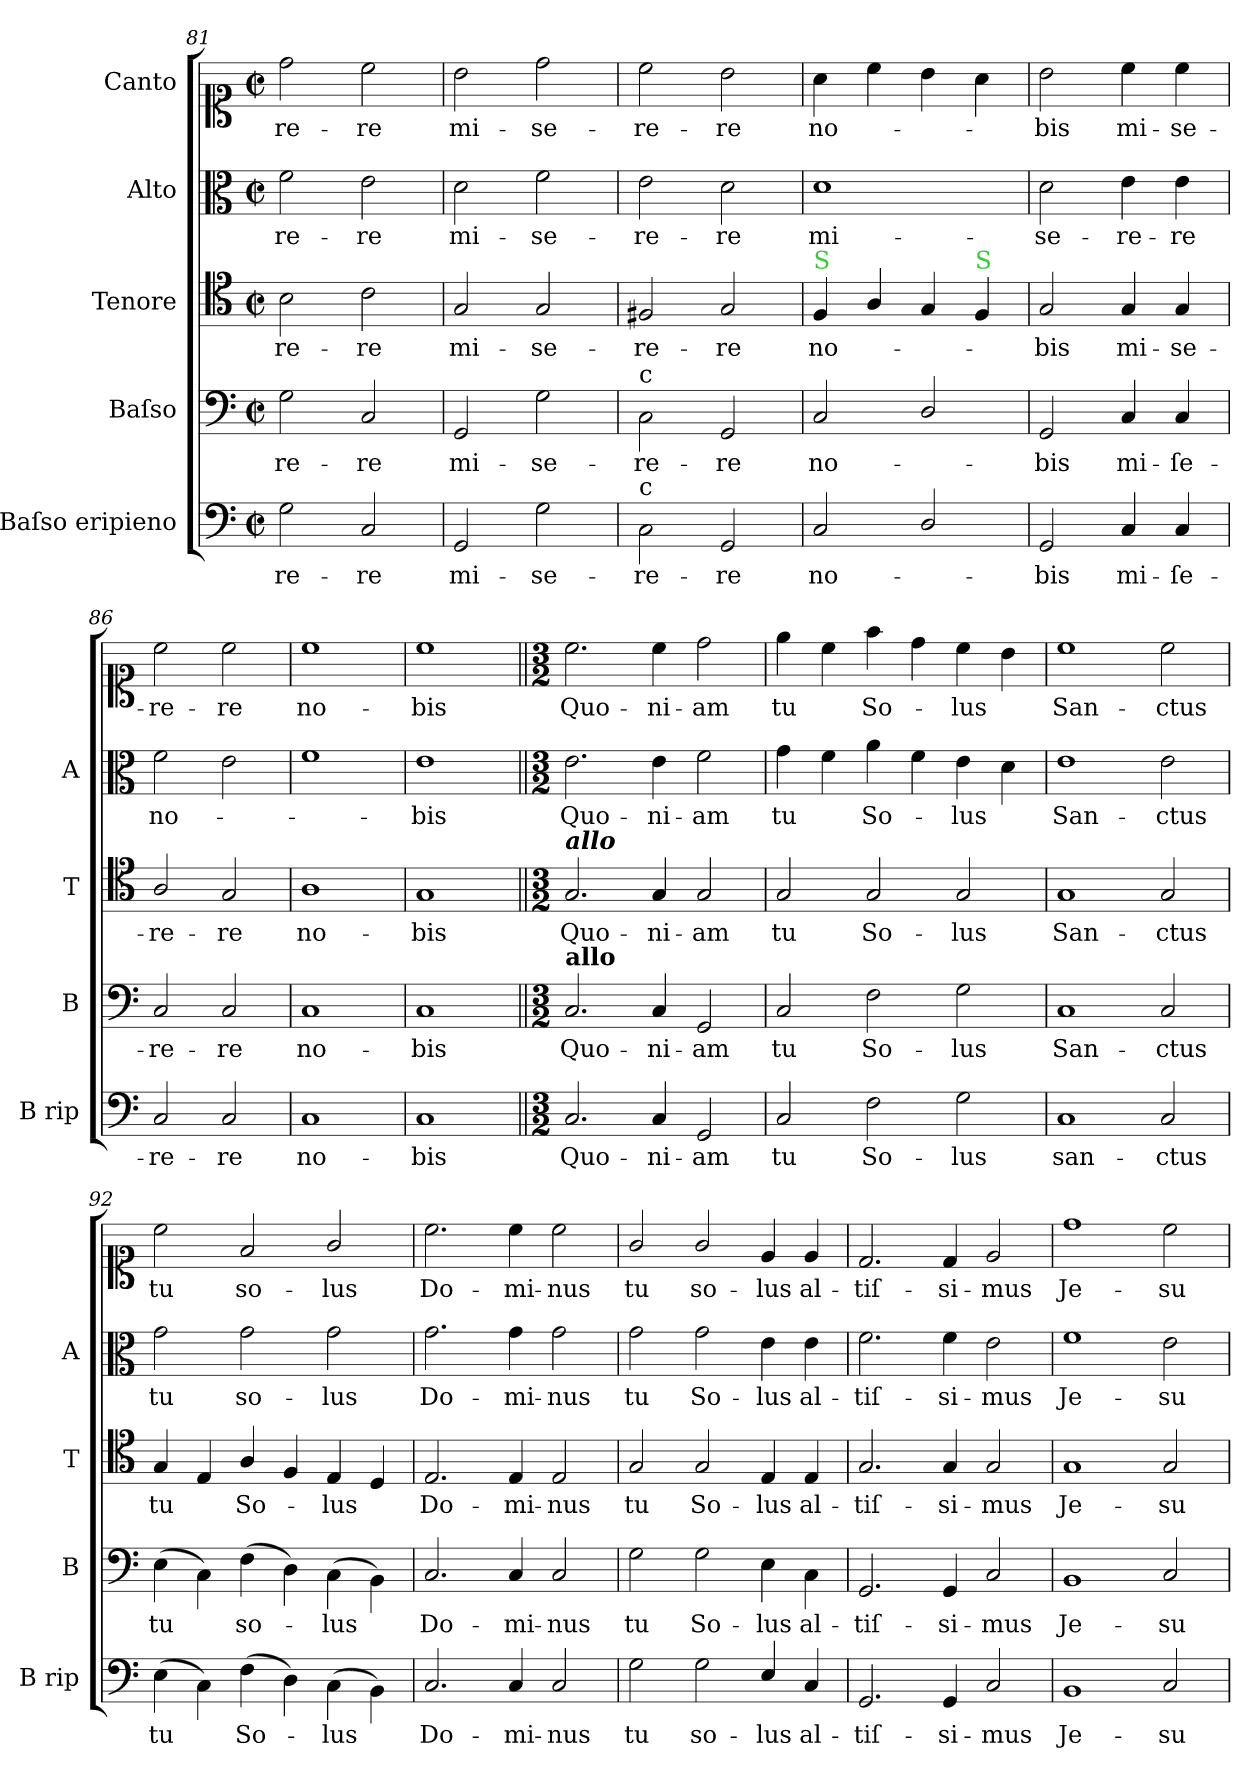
**kern	**text	**kern	**text	**kern	**text	**kern	**text	**kern	**text
*part5	*part5	*part4	*part4	*part3	*part3	*part2	*part2	*part1	*part1
*staff5	*staff5	*staff4	*staff4	*staff3	*staff3	*staff2	*staff2	*staff1	*staff1
*I"Baſso eripieno	*	*I"Baſso	*	*I"Tenore	*	*I"Alto	*	*I"Canto	*
*I'B rip	*	*I'B	*	*I'T	*	*I'A	*	*	*
*clefF4	*	*clefF4	*	*clefC4	*	*clefC3	*	*clefC1	*
*k[]	*	*k[]	*	*k[]	*	*k[]	*	*k[]	*
*M2/2	*	*M2/2	*	*M2/2	*	*M2/2	*	*M2/2	*
*met(c|)	*	*met(c|)	*	*met(c|)	*	*met(c|)	*	*met(c|)	*
=81	=81	=81	=81	=81	=81	=81	=81	=81	=81
2G\	-re-	2G\	-re-	2B\	-re-	2f\	-re-	2dd\	-re-
2C/	-re	2C/	-re	2c\	-re	2e\	-re	2cc\	-re
=82	=82	=82	=82	=82	=82	=82	=82	=82	=82
!	!LO:LY:i	!	!LO:LY:i	!	!LO:LY:i	!	!LO:LY:i	!	!LO:LY:i
2GG/	mi-	2GG/	mi-	2G/	mi-	2d\	mi-	2b\	mi-
!	!LO:LY:i	!	!LO:LY:i	!	!LO:LY:i	!	!LO:LY:i	!	!LO:LY:i
2G\	-se-	2G\	-se-	2G/	-se-	2f\	-se-	2dd\	-se-
=83	=83	=83	=83	=83	=83	=83	=83	=83	=83
!	!	!LO:TX:a:t=c	!	!	!	!	!	!	!
!LO:TX:a:t=c	!	!	!	!	!	!	!	!	!
!	!LO:LY:i	!	!LO:LY:i	!	!LO:LY:i	!	!LO:LY:i	!	!LO:LY:i
2C\	-re-	2C\	-re-	2F#X/	-re-	2e\	-re-	2cc\	-re-
!	!LO:LY:i	!	!LO:LY:i	!	!LO:LY:i	!	!LO:LY:i	!	!LO:LY:i
2GG/	-re	2GG/	-re	2G/	-re	2d\	-re	2b\	-re
=84	=84	=84	=84	=84	=84	=84	=84	=84	=84
!	!	!	!	!LO:TX:a:color=limegreen:t=S	!	!	!	!	!
2C/	no-	2C/	no-	4F/	no-	1d	mi-	4a\	no-
.	.	.	.	4A/	.	.	.	4cc\	.
2D/	.	2D/	.	4G/	.	.	.	4b\	.
!	!	!	!	!LO:TX:a:color=limegreen:t=S	!	!	!	!	!
.	.	.	.	4F/	.	.	.	4a\	.
=85	=85	=85	=85	=85	=85	=85	=85	=85	=85
2GG/	-bis	2GG/	-bis	2G/	-bis	2d\	-se-	2b\	-bis
4C/	mi-	4C/	mi-	4G/	mi-	4e\	-re-	4cc\	mi-
4C/	-ſe-	4C/	-ſe-	4G/	-se-	4e\	-re	4cc\	-se-
=86	=86	=86	=86	=86	=86	=86	=86	=86	=86
2C/	-re-	2C/	-re-	2A/	-re-	2f\	no-	2cc\	-re-
2C/	-re	2C/	-re	2G/	-re	2e\	.	2cc\	-re
=87	=87	=87	=87	=87	=87	=87	=87	=87	=87
1C	no-	1C	no-	1A	no-	1f	.	1cc	no-
=88	=88	=88	=88	=88	=88	=88	=88	=88	=88
1C	-bis	1C	-bis	1G	-bis	1e	-bis	1cc	-bis
=89||	=89||	=89||	=89||	=89||	=89||	=89||	=89||	=89||	=89||
*M3/2	*	*M3/2	*	*M3/2	*	*M3/2	*	*M3/2	*
!	!	!	!	!LO:TX:a:Bi:t=allo	!	!	!	!	!
!	!	!LO:TX:a:B:t=allo	!	!	!	!	!	!	!
2.C/	Quo-	2.C/	Quo-	2.G/	Quo-	2.e\	Quo-	2.cc\	Quo-
4C/	-ni-	4C/	-ni-	4G/	-ni-	4e\	-ni-	4cc\	-ni-
2GG/	-am	2GG/	-am	2G/	-am	2f\	-am	2dd\	-am
=90	=90	=90	=90	=90	=90	=90	=90	=90	=90
2C/	tu	2C/	tu	2G/	tu	4g\	tu	4ee\	tu
.	.	.	.	.	.	4f\	.	4cc\	.
2F\	So-	2F\	So-	2G/	So-	4a\	So-	4ff\	So-
.	.	.	.	.	.	4f\	.	4dd\	.
2G\	-lus	2G\	-lus	2G/	-lus	4e\	-lus	4cc\	-lus
.	.	.	.	.	.	4d\	.	4b\	.
=91	=91	=91	=91	=91	=91	=91	=91	=91	=91
1C	san-	1C	San-	1G	San-	1e	San-	1cc	San-
2C/	-ctus	2C/	-ctus	2G/	-ctus	2e\	-ctus	2cc\	-ctus
=92	=92	=92	=92	=92	=92	=92	=92	=92	=92
(4E\	tu	(4E\	tu	4G/	tu	2g\	tu	2cc\	tu
4C\)	.	4C\)	.	4E/	.	.	.	.	.
(4F\	So-	(4F\	so-	4A/	So-	2g\	so-	2f/	so-
4D\)	.	4D\)	.	4F/	.	.	.	.	.
(4C\	-lus	(4C\	-lus	4E/	-lus	2g\	-lus	2g/	-lus
4BB\)	.	4BB\)	.	4D/	.	.	.	.	.
=93	=93	=93	=93	=93	=93	=93	=93	=93	=93
2.C/	Do-	2.C/	Do-	2.E/	Do-	2.g\	Do-	2.cc\	Do-
4C/	-mi-	4C/	-mi-	4E/	-mi-	4g\	-mi-	4cc\	-mi-
2C/	-nus	2C/	-nus	2E/	-nus	2g\	-nus	2cc\	-nus
=94	=94	=94	=94	=94	=94	=94	=94	=94	=94
2G\	tu	2G\	tu	2G/	tu	2g\	tu	2g/	tu
2G\	so-	2G\	So-	2G/	So-	2g\	So-	2g/	so-
4E/	-lus	4E\	-lus	4E/	-lus	4e\	-lus	4e/	-lus
4C/	al-	4C\	al-	4E/	al-	4e\	al-	4e/	al-
=95	=95	=95	=95	=95	=95	=95	=95	=95	=95
2.GG/	-tiſ-	2.GG/	-tiſ-	2.G/	-tiſ-	2.f\	-tiſ-	2.d/	-tiſ-
4GG/	-si-	4GG/	-si-	4G/	-si-	4f\	-si-	4d/	-si-
2C/	-mus	2C/	-mus	2G/	-mus	2e\	-mus	2e/	-mus
=96	=96	=96	=96	=96	=96	=96	=96	=96	=96
1BB	Je-	1BB	Je-	1G	Je-	1f	Je-	1dd	Je-
2C/	-su	2C/	-su	2G/	-su	2e\	-su	2cc\	-su
=	=	=	=	=	=	=	=	=	=
*-	*-	*-	*-	*-	*-	*-	*-	*-	*-
